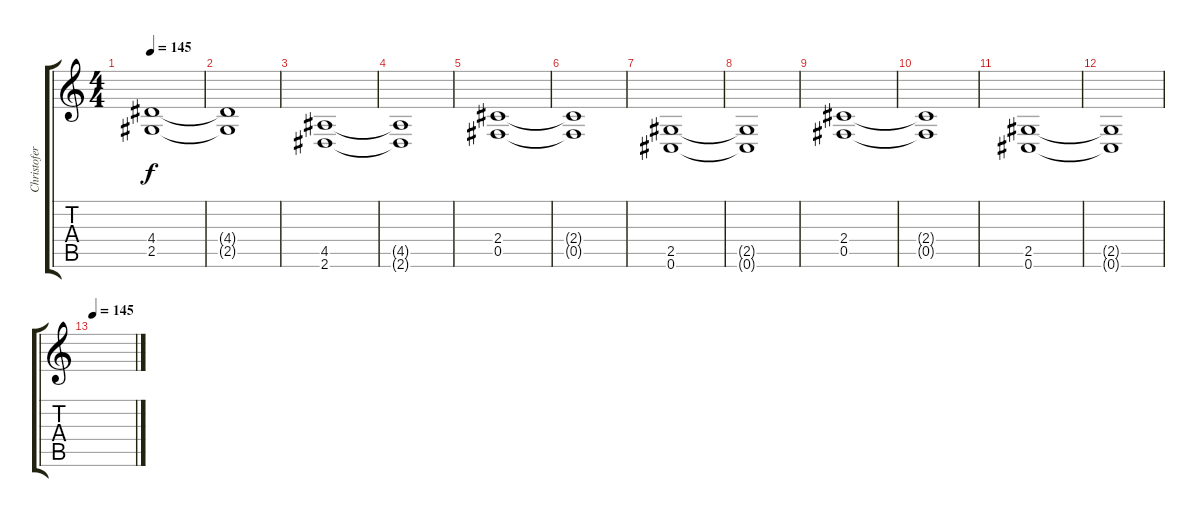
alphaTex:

\track ("Christofer Johnsson (Guitar 1)" "Christofer") {instrument distortionguitar}
\staff {score tabs}
\tuning (Db4 Ab3 E3 B2 Gb2 Db2) {hide}
\ts (4 4)
\tempo 145
\clef g2
\ks c
(4.4 2.5).1{dy f} |
(4.4{t} 2.5{t}).1 |
(4.5 2.6).1 |
(4.5{t} 2.6{t}).1 |
(2.4 0.5).1 |
(2.4{t} 0.5{t}).1 |
(2.5 0.6).1 |
(2.5{t} 0.6{t}).1 |
(2.4 0.5).1 |
(2.4{t} 0.5{t}).1 |
(2.5 0.6).1 |
(2.5{t} 0.6{t}).1 |
\tempo 145
